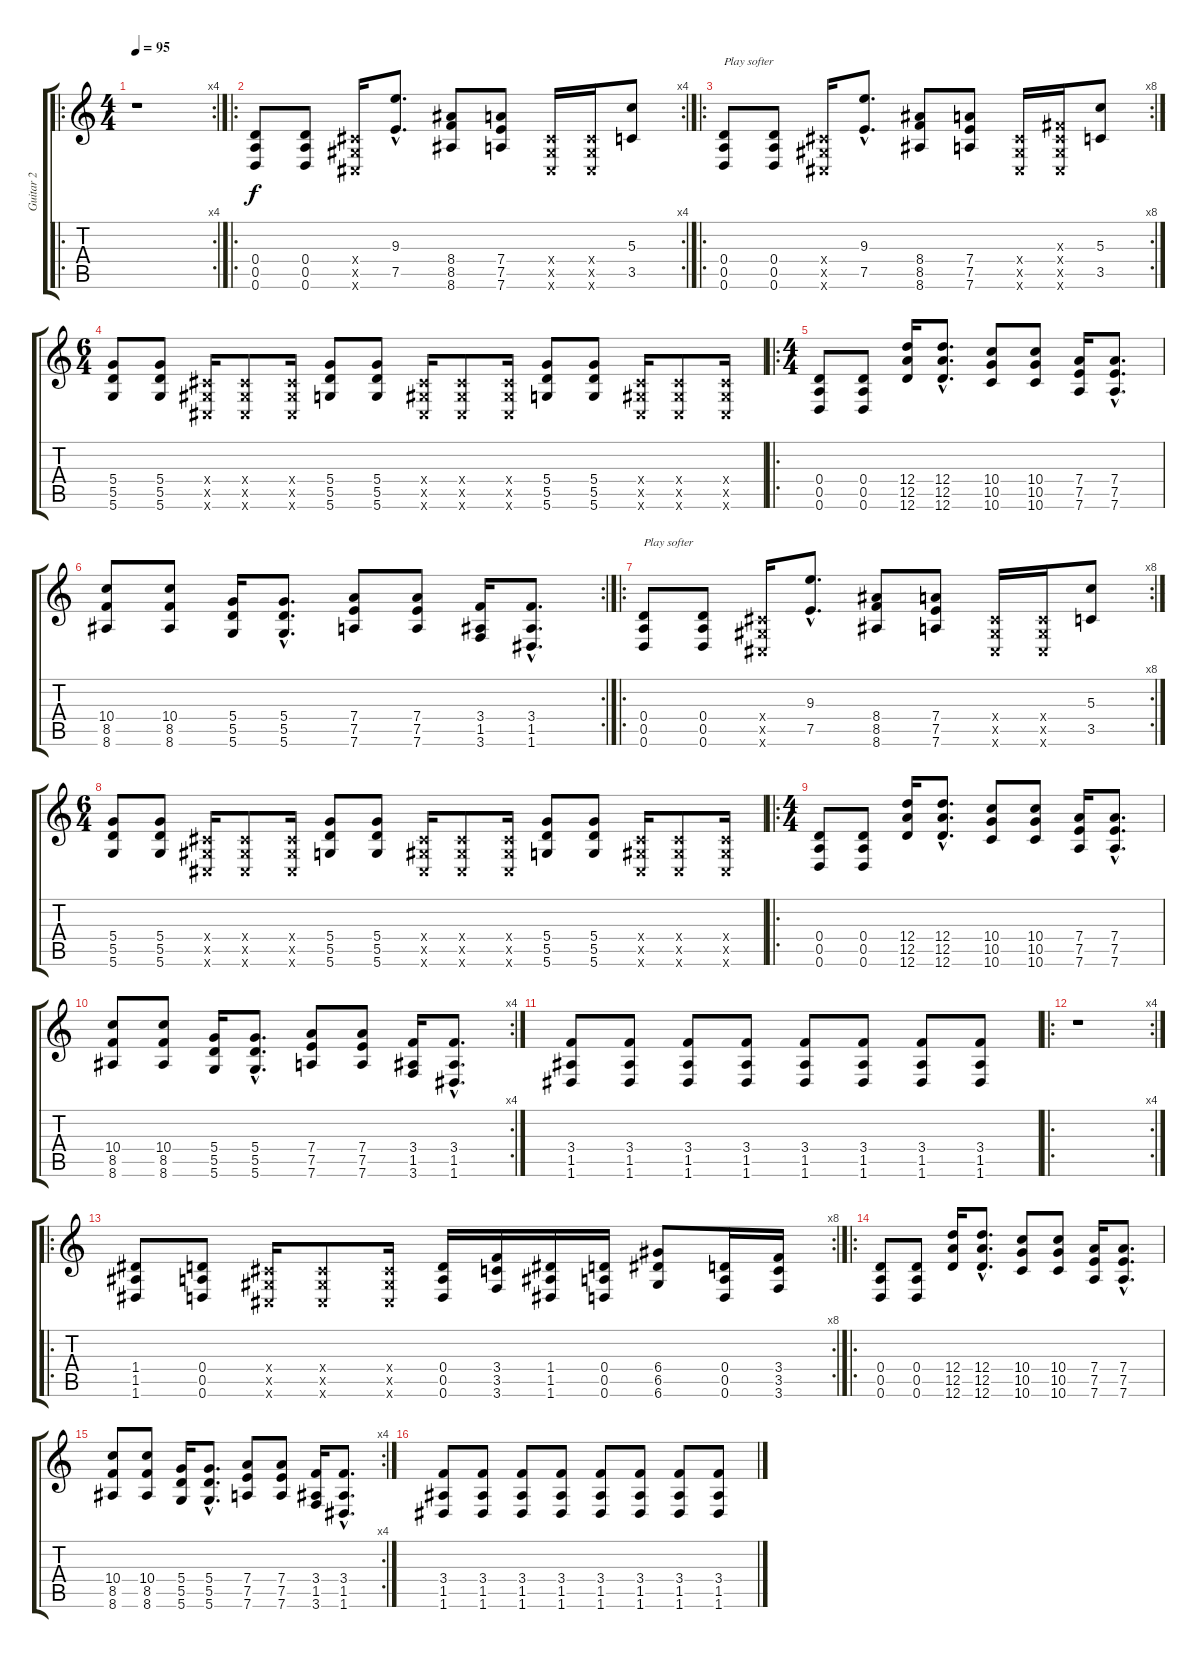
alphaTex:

\track ("Guitar 2" "Guitar 2") {instrument overdrivenguitar}
\staff {score tabs}
\tuning (E4 B3 G3 D3 A2 D2) {hide}
\ro
\rc 4
\ts (4 4)
\tempo 95
\clef g2
\ks c
r.1{dy f instrument overdrivenguitar} |
\ro
\rc 4
(0.4 0.5 0.6).8 (0.4 0.5 0.6).8 (-1.4{x} -1.5{x} -1.6{x}).16 (9.3{hac} 7.5{hac}).8{d} (8.4 8.5 8.6).8 (7.4 7.5 7.6).8 (-1.4{x} -1.5{x} -1.6{x}).16 (-1.4{x} -1.5{x} -1.6{x}).16 (5.3 3.5).8 |
\ro
\rc 8
(0.4 0.5 0.6).8{txt "Play softer" volume 9} (0.4 0.5 0.6).8 (-1.4{x} -1.5{x} -1.6{x}).16 (9.3{hac} 7.5{hac}).8{d} (8.4 8.5 8.6).8 (7.4 7.5 7.6).8 (-1.4{x} -1.5{x} -1.6{x}).16 (-1.3{x} -1.4{x} -1.5{x} -1.6{x}).16 (5.3 3.5).8 |
\ts (6 4)
(5.4 5.5 5.6).8{volume 13} (5.4 5.5 5.6).8 (-1.4{x} -1.5{x} -1.6{x}).16 (-1.4{x} -1.5{x} -1.6{x}).8 (-1.4{x} -1.5{x} -1.6{x}).16 (5.4 5.5 5.6).8 (5.4 5.5 5.6).8 (-1.4{x} -1.5{x} -1.6{x}).16 (-1.4{x} -1.5{x} -1.6{x}).8 (-1.4{x} -1.5{x} -1.6{x}).16 (5.4 5.5 5.6).8 (5.4 5.5 5.6).8 (-1.4{x} -1.5{x} -1.6{x}).16 (-1.4{x} -1.5{x} -1.6{x}).8 (-1.4{x} -1.5{x} -1.6{x}).16 |
\ro
\ts (4 4)
(0.4 0.5 0.6).8 (0.4 0.5 0.6).8 (12.4 12.5 12.6).16 (12.4{hac} 12.5{hac} 12.6{hac}).8{d} (10.4 10.5 10.6).8 (10.4 10.5 10.6).8 (7.4 7.5 7.6).16 (7.4{hac} 7.5{hac} 7.6{hac}).8{d} |
\rc 2
(10.4 8.5 8.6).8 (10.4 8.5 8.6).8 (5.4 5.5 5.6).16 (5.4{hac} 5.5{hac} 5.6{hac}).8{d} (7.4 7.5 7.6).8 (7.4 7.5 7.6).8 (3.4 1.5 3.6).16 (3.4{hac} 1.5{hac} 1.6{hac}).8{d} |
\ro
\rc 8
(0.4 0.5 0.6).8{txt "Play softer" volume 9} (0.4 0.5 0.6).8 (-1.4{x} -1.5{x} -1.6{x}).16 (9.3{hac} 7.5{hac}).8{d} (8.4 8.5 8.6).8 (7.4 7.5 7.6).8 (-1.4{x} -1.5{x} -1.6{x}).16 (-1.4{x} -1.5{x} -1.6{x}).16 (5.3 3.5).8 |
\ts (6 4)
(5.4 5.5 5.6).8{volume 13} (5.4 5.5 5.6).8 (-1.4{x} -1.5{x} -1.6{x}).16 (-1.4{x} -1.5{x} -1.6{x}).8 (-1.4{x} -1.5{x} -1.6{x}).16 (5.4 5.5 5.6).8 (5.4 5.5 5.6).8 (-1.4{x} -1.5{x} -1.6{x}).16 (-1.4{x} -1.5{x} -1.6{x}).8 (-1.4{x} -1.5{x} -1.6{x}).16 (5.4 5.5 5.6).8 (5.4 5.5 5.6).8 (-1.4{x} -1.5{x} -1.6{x}).16 (-1.4{x} -1.5{x} -1.6{x}).8 (-1.4{x} -1.5{x} -1.6{x}).16 |
\ro
\ts (4 4)
(0.4 0.5 0.6).8 (0.4 0.5 0.6).8 (12.4 12.5 12.6).16 (12.4{hac} 12.5{hac} 12.6{hac}).8{d} (10.4 10.5 10.6).8 (10.4 10.5 10.6).8 (7.4 7.5 7.6).16 (7.4{hac} 7.5{hac} 7.6{hac}).8{d} |
\rc 4
(10.4 8.5 8.6).8 (10.4 8.5 8.6).8 (5.4 5.5 5.6).16 (5.4{hac} 5.5{hac} 5.6{hac}).8{d} (7.4 7.5 7.6).8 (7.4 7.5 7.6).8 (3.4 1.5 3.6).16 (3.4{hac} 1.5{hac} 1.6{hac}).8{d} |
(3.4 1.5 1.6).8 (3.4 1.5 1.6).8 (3.4 1.5 1.6).8 (3.4 1.5 1.6).8 (3.4 1.5 1.6).8 (3.4 1.5 1.6).8 (3.4 1.5 1.6).8 (3.4 1.5 1.6).8 |
\ro
\rc 4
r.1 |
\ro
\rc 8
(1.4 1.5 1.6).8 (0.4 0.5 0.6).8 (-1.4{x} -1.5{x} -1.6{x}).16 (-1.4{x} -1.5{x} -1.6{x}).8 (-1.4{x} -1.5{x} -1.6{x}).16 (0.4 0.5 0.6).16 (3.4 3.5 3.6).16 (1.4 1.5 1.6).16 (0.4 0.5 0.6).16 (6.4 6.5 6.6).8 (0.4 0.5 0.6).16 (3.4 3.5 3.6).16 |
\ro
(0.4 0.5 0.6).8 (0.4 0.5 0.6).8 (12.4 12.5 12.6).16 (12.4{hac} 12.5{hac} 12.6{hac}).8{d} (10.4 10.5 10.6).8 (10.4 10.5 10.6).8 (7.4 7.5 7.6).16 (7.4{hac} 7.5{hac} 7.6{hac}).8{d} |
\rc 4
(10.4 8.5 8.6).8 (10.4 8.5 8.6).8 (5.4 5.5 5.6).16 (5.4{hac} 5.5{hac} 5.6{hac}).8{d} (7.4 7.5 7.6).8 (7.4 7.5 7.6).8 (3.4 1.5 3.6).16 (3.4{hac} 1.5{hac} 1.6{hac}).8{d} |
(3.4 1.5 1.6).8 (3.4 1.5 1.6).8 (3.4 1.5 1.6).8 (3.4 1.5 1.6).8 (3.4 1.5 1.6).8 (3.4 1.5 1.6).8 (3.4 1.5 1.6).8 (3.4 1.5 1.6).8
